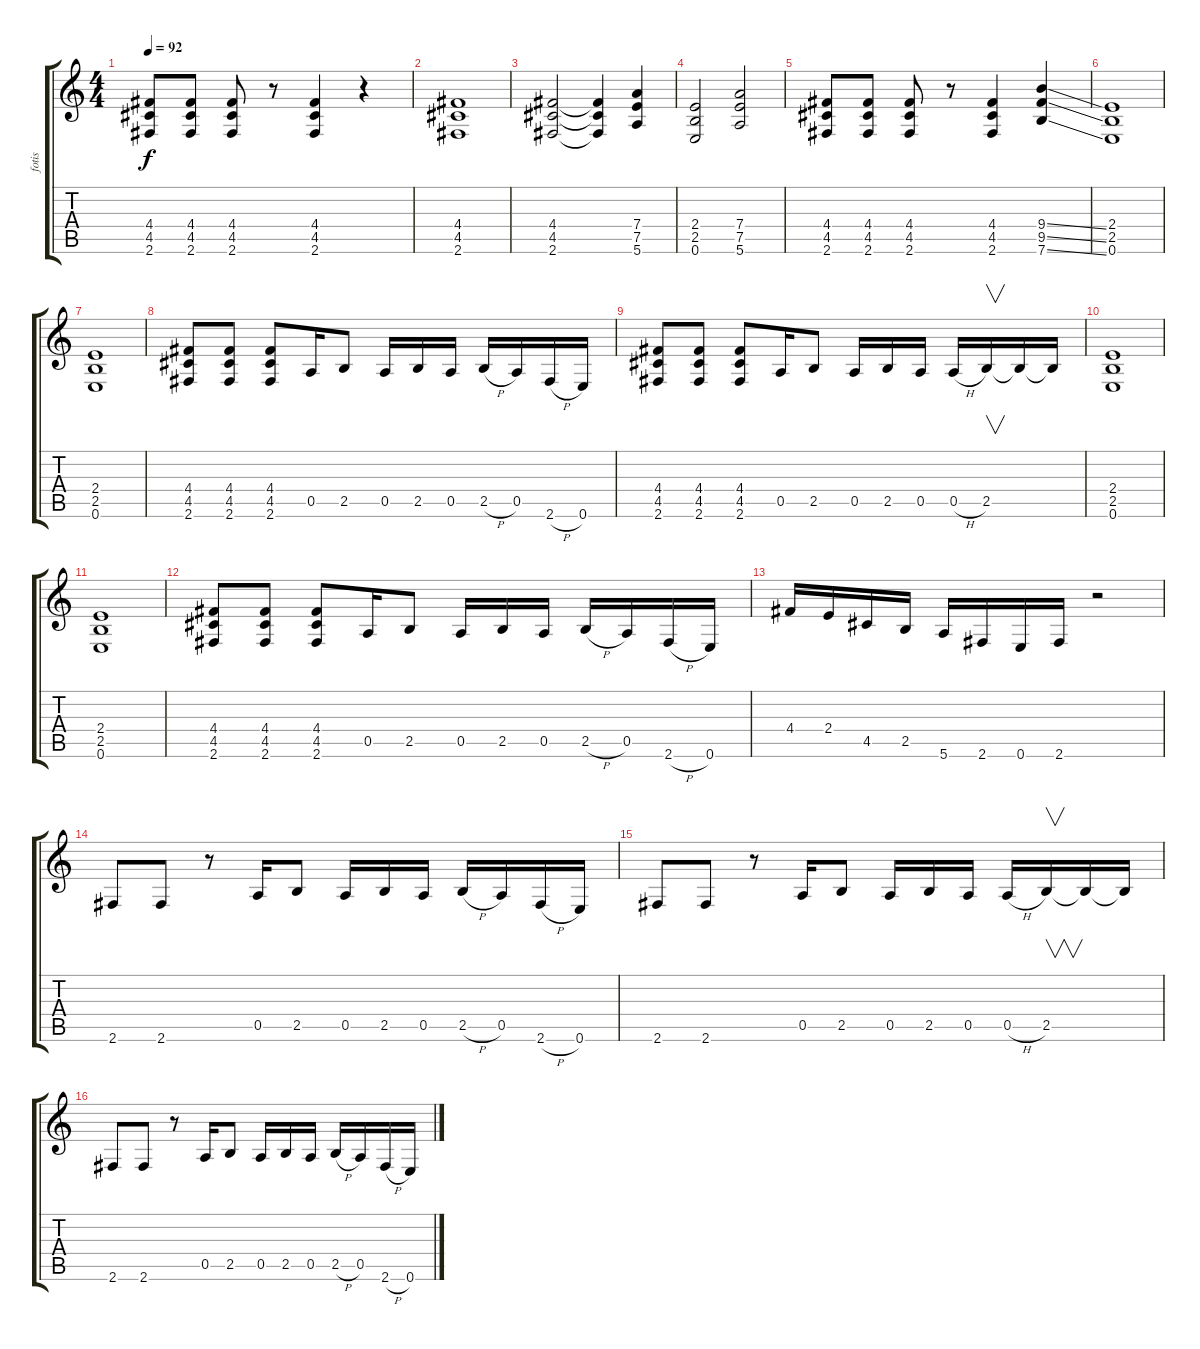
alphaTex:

\track ("fotis" "fotis") {instrument acousticguitarnylon}
\staff {score tabs}
\tuning (E4 B3 G3 D3 A2 E2) {hide}
\ts (4 4)
\tempo 92
\clef g2
\ks c
(4.4 4.5 2.6).8{dy f} (4.4 4.5 2.6).8 (4.4 4.5 2.6).8 r.8 (4.4 4.5 2.6).4 r.4 |
(4.4 4.5 2.6).1 |
(4.4 4.5 2.6).2 (4.4{t} 4.5{t} 2.6{t}).4 (7.4 7.5 5.6).4 |
(2.4 2.5 0.6).2 (7.4 7.5 5.6).2 |
(4.4 4.5 2.6).8 (4.4 4.5 2.6).8 (4.4 4.5 2.6).8 r.8 (4.4 4.5 2.6).4 (9.4{ss} 9.5{ss} 7.6{ss}).4 |
(2.4 2.5 0.6).1 |
(2.4 2.5 0.6).1 |
(4.4 4.5 2.6).8 (4.4 4.5 2.6).8 (4.4 4.5 2.6).8 0.5.16 2.5.8 0.5.16 2.5.16 0.5.16 2.5{h}.16 0.5.16 2.6{h}.16 0.6.16 |
(4.4 4.5 2.6).8 (4.4 4.5 2.6).8 (4.4 4.5 2.6).8 0.5.16 2.5.8 0.5.16 2.5.16 0.5.16 0.5{h}.16 2.5.16{v} 2.5{t}.16 2.5{t}.16 |
(2.4 2.5 0.6).1 |
(2.4 2.5 0.6).1 |
(4.4 4.5 2.6).8 (4.4 4.5 2.6).8 (4.4 4.5 2.6).8 0.5.16 2.5.8 0.5.16 2.5.16 0.5.16 2.5{h}.16 0.5.16 2.6{h}.16 0.6.16 |
4.4.16 2.4.16 4.5.16 2.5.16 5.6.16 2.6.16 0.6.16 2.6.16 r.2 |
2.6.8{instrument acousticguitarnylon} 2.6.8 r.8 0.5.16 2.5.8 0.5.16 2.5.16 0.5.16 2.5{h}.16 0.5.16 2.6{h}.16 0.6.16 |
2.6.8 2.6.8 r.8 0.5.16 2.5.8 0.5.16 2.5.16 0.5.16 0.5{h}.16 2.5.16{v} 2.5{t}.16 2.5{t}.16 |
2.6.8 2.6.8 r.8 0.5.16 2.5.8 0.5.16 2.5.16 0.5.16 2.5{h}.16 0.5.16 2.6{h}.16 0.6.16
